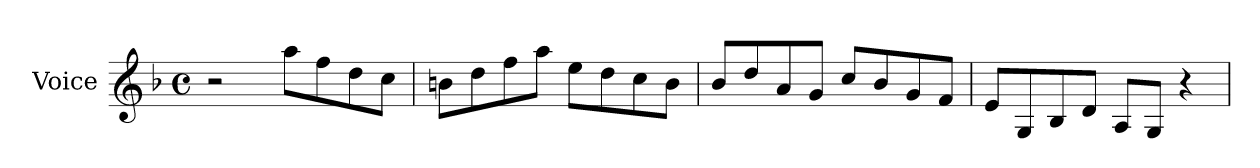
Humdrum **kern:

**kern
*part1
*staff1
*I"Voice
*I'Voice
*clefG2
*k[b-]
*M4/4
*met(c)
=1
2rcc
8aa\L
8ff\
8dd\
8cc\J
=2
8bn\L
8dd\
8ff\
8aa\J
8ee\L
8dd\
8cc\
8b\J
=3
8b-/L
8dd/
8a/
8g/J
8cc/L
8b-/
8g/
8f/J
=4
8e/L
8G/
8B-/
8d/J
8A/L
8G/J
4r
=
*-
